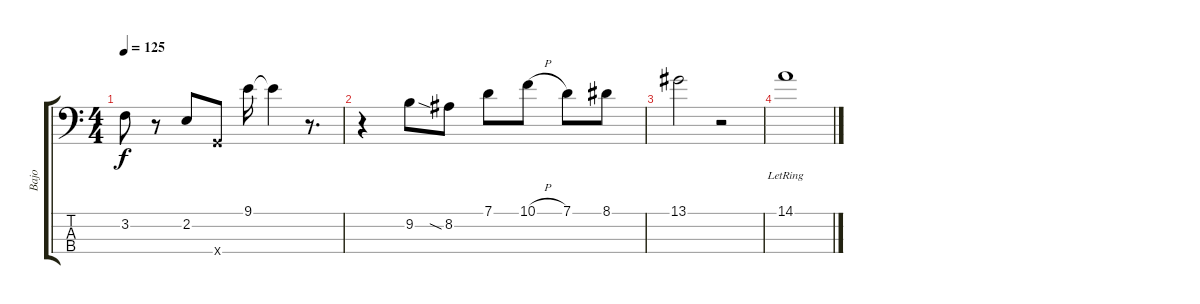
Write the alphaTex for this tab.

\track ("Bajo" "Bajo") {instrument fretlessbass}
\staff {score tabs}
\tuning (G2 D2 A1 E1) {hide}
\ts (4 4)
\tempo 125
\clef f4
\ks c
3.2.8{dy f} r.8 2.2.8 3.4{x}.8 9.1.16 9.1{t}.4 r.8{d} |
r.4{instrument acousticbass} 9.2.8 8.2{sia}.8 7.1.8 10.1{h}.8 7.1.8 8.1.8 |
13.1.2 r.2 |
14.1{lr}.1
